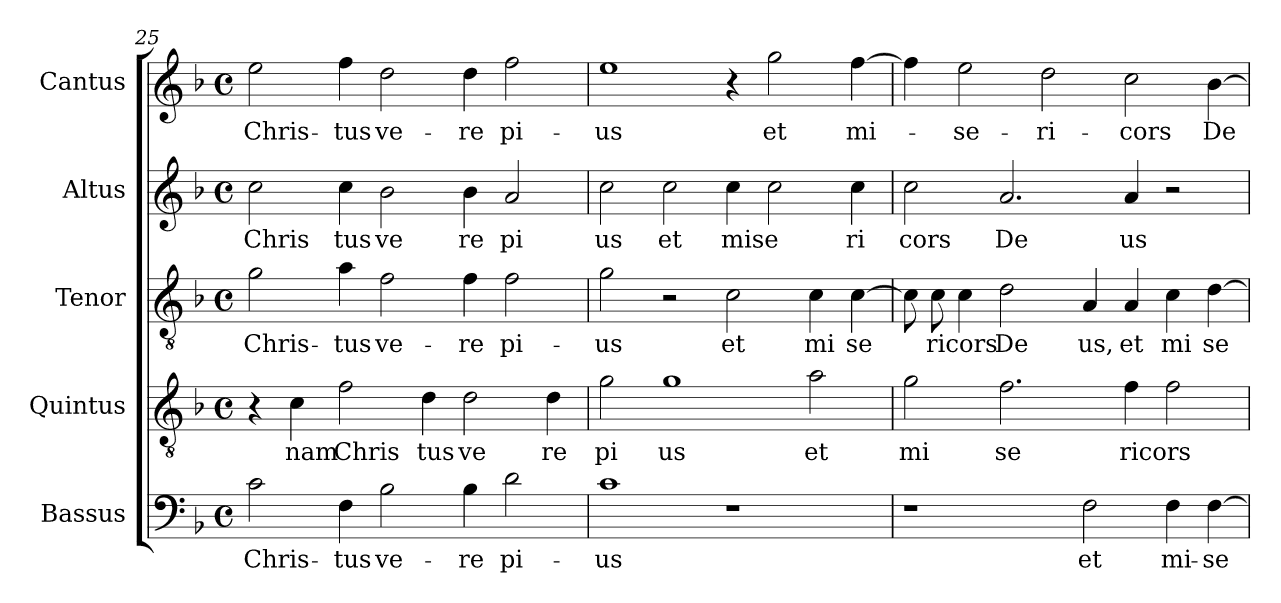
**kern	**text	**kern	**text	**kern	**text	**kern	**text	**kern	**text
*part5	*part5	*part4	*part4	*part3	*part3	*part2	*part2	*part1	*part1
*staff5	*staff5	*staff4	*staff4	*staff3	*staff3	*staff2	*staff2	*staff1	*staff1
*I"Bassus	*	*I"Quintus	*	*I"Tenor	*	*I"Altus	*	*I"Cantus	*
*clefF4	*	*clefGv2	*	*clefGv2	*	*clefG2	*	*clefG2	*
*k[b-]	*	*k[b-]	*	*k[b-]	*	*k[b-]	*	*k[b-]	*
*F:	*	*F:	*	*F:	*	*F:	*	*F:	*
*M4/4	*	*M4/4	*	*M4/4	*	*M4/4	*	*M4/4	*
*met(c)	*	*met(c)	*	*met(c)	*	*met(c)	*	*met(c)	*
=25	=25	=25	=25	=25	=25	=25	=25	=25	=25
!	!LO:LY:b:cj	!	!	!	!LO:LY:b:cj	!	!LO:LY:b:cj	!	!LO:LY:b:cj
2c\	Chris-	4r	.	2g\	Chris-	2cc\	Chris	2ee\	Chris-
!	!	!	!LO:LY:b:cj	!	!	!	!	!	!
.	.	4c\	nam	.	.	.	.	.	.
!	!LO:LY:b:cj	!	!LO:LY:b:cj	!	!LO:LY:b:cj	!	!LO:LY:b:cj	!	!LO:LY:b:cj
4F\	-tus	2f\	Chris	4a\	-tus	4cc\	tus	4ff\	-tus
!	!LO:LY:b:cj	!	!	!	!LO:LY:b:cj	!	!LO:LY:b:cj	!	!LO:LY:b:cj
2B-\	ve-	.	.	2f\	ve-	2b-\	ve	2dd\	ve-
!	!	!	!LO:LY:b:cj	!	!	!	!	!	!
.	.	4d\	tus	.	.	.	.	.	.
!	!LO:LY:b:cj	!	!LO:LY:b:cj	!	!LO:LY:b:cj	!	!LO:LY:b:cj	!	!LO:LY:b:cj
4B-\	-re	2d\	ve	4f\	-re	4b-\	re	4dd\	-re
!	!LO:LY:b:cj	!	!	!	!LO:LY:b:cj	!	!LO:LY:b:cj	!	!LO:LY:b:cj
2d\	pi-	.	.	2f\	pi-	2a/	pi	2ff\	pi-
!	!	!	!LO:LY:b:cj	!	!	!	!	!	!
.	.	4d\	re	.	.	.	.	.	.
!!LO:PB:g=z
=26	=26	=26	=26	=26	=26	=26	=26	=26	=26
!	!LO:LY:b:cj	!	!LO:LY:b:cj	!	!LO:LY:b:cj	!	!LO:LY:b:cj	!	!LO:LY:b:cj
1c	-us	2g\	pi	2g\	-us	2cc\	us	1ee	-us
!	!	!	!LO:LY:b:cj	!	!	!	!LO:LY:b:cj	!	!
.	.	1g	us	2r	.	2cc\	et	.	.
!	!	!	!	!	!LO:LY:b:cj	!	!LO:LY:b:cj	!	!
1r	.	.	.	2c\	et	4cc\	mise	4r	.
!	!	!	!	!	!	!	!	!	!LO:LY:b:cj
.	.	.	.	.	.	2cc\	.	2gg\	et
!	!	!	!LO:LY:b:cj	!	!LO:LY:b:cj	!	!	!	!
.	.	2a\	et	4c\	mi	.	.	.	.
!	!	!	!	!	!LO:LY:b:cj	!	!LO:LY:b:cj	!	!LO:LY:b
.	.	.	.	[>4c\	se	4cc\	ri	[>4ff\	mi-
=27	=27	=27	=27	=27	=27	=27	=27	=27	=27
!	!	!	!LO:LY:b:cj	!	!	!	!LO:LY:b:cj	!	!
1r	.	2g\	mi	8c\]	.	2cc\	cors	4ff\]	.
!	!	!	!	!	!LO:LY:b	!	!	!	!
.	.	.	.	8c\	ricors	.	.	.	.
!	!	!	!	!	!	!	!	!	!LO:LY:b:cj
.	.	.	.	4c\	.	.	.	2ee\	-se-
!	!	!	!LO:LY:b:cj	!	!LO:LY:b:cj	!	!LO:LY:b:cj	!	!
.	.	2.f\	se	2d\	De	2.a/	De	.	.
!	!	!	!	!	!	!	!	!	!LO:LY:b:cj
.	.	.	.	.	.	.	.	2dd\	-ri-
!	!LO:LY:b:cj	!	!	!	!LO:LY:b:cj	!	!	!	!
2F\	et	.	.	4A/	us,	.	.	.	.
!	!	!	!LO:LY:b	!	!LO:LY:b:cj	!	!LO:LY:b:cj	!	!LO:LY:b:cj
.	.	4f\	ricors	4A/	et	4a/	us	2cc\	-cors
!	!LO:LY:b:cj	!	!	!	!LO:LY:b:cj	!	!	!	!
4F\	mi-	2f\	.	4c\	mi	2r	.	.	.
!	!LO:LY:b:cj	!	!	!	!LO:LY:b:cj	!	!	!	!LO:LY:b
[>4F\	-se-	.	.	[>4d\	se	.	.	[>4b-\	De-
=	=	=	=	=	=	=	=	=	=
*-	*-	*-	*-	*-	*-	*-	*-	*-	*-
